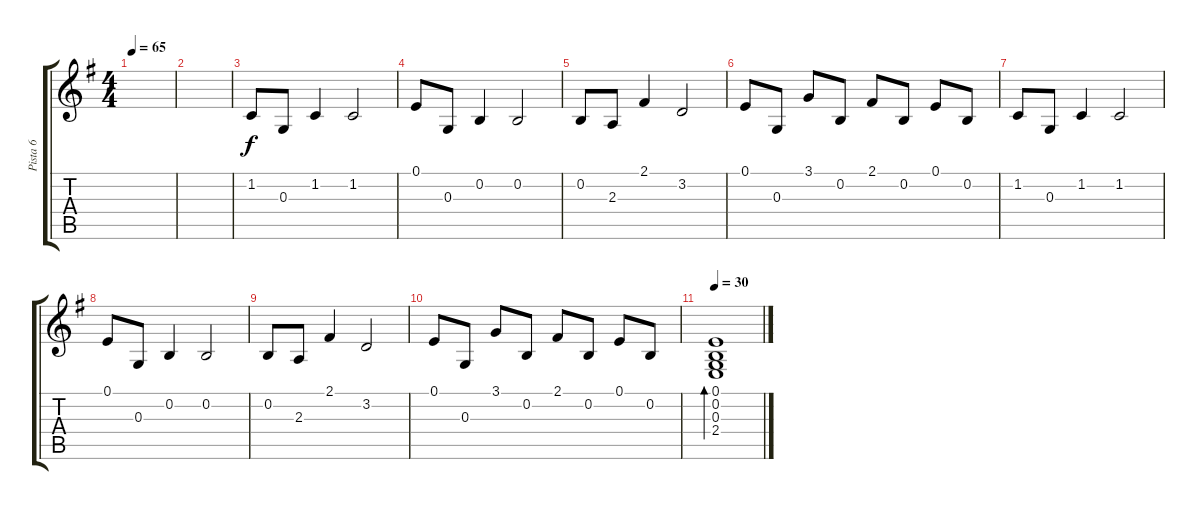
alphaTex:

\track ("Pista 6" "Pista 6") {instrument orchestralharp}
\staff {score tabs}
\tuning (E4 B3 G3 D3 A2 E2) {hide}
\ts (4 4)
\tempo 65
\clef g2
\ks g
|
|
1.2.8 0.3.8 1.2.4 1.2.2 |
0.1.8 0.3.8 0.2.4 0.2.2 |
0.2.8 2.3.8 2.1.4 3.2.2 |
0.1.8 0.3.8 3.1.8 0.2.8 2.1.8 0.2.8 0.1.8 0.2.8 |
1.2.8 0.3.8 1.2.4 1.2.2 |
0.1.8 0.3.8 0.2.4 0.2.2 |
0.2.8 2.3.8 2.1.4 3.2.2 |
0.1.8 0.3.8 3.1.8 0.2.8 2.1.8 0.2.8 0.1.8 0.2.8 |
\tempo 30
(0.1 0.2 0.3 2.4).1{bd 120}
